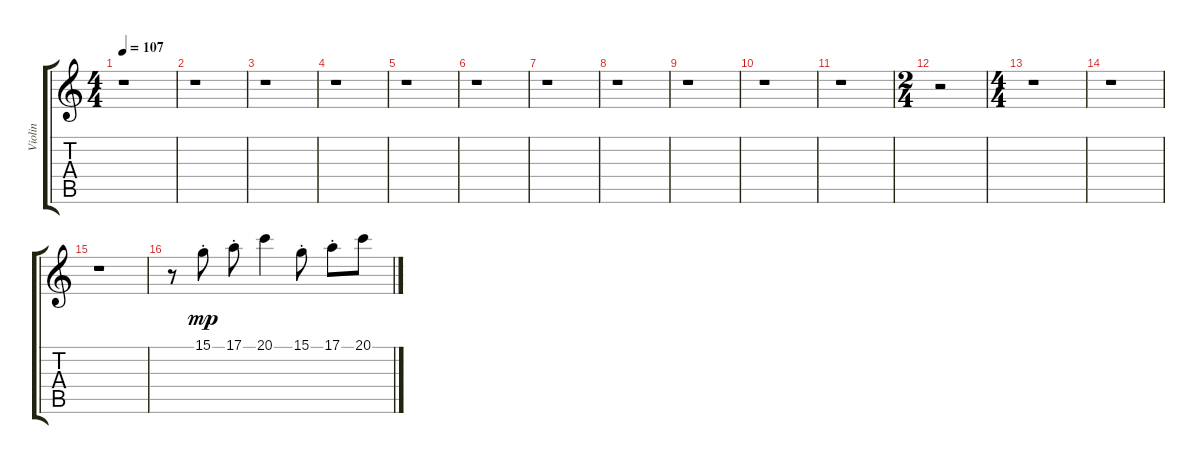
\track ("Violin" "Violin") {instrument violin}
\staff {score tabs}
\tuning (E4 B3 G3 D3 A2 E2) {hide}
\ts (4 4)
\tempo 107
\clef g2
\ks c
r.1{dy mp} |
r.1 |
r.1 |
r.1 |
r.1 |
r.1 |
r.1 |
r.1 |
r.1 |
r.1 |
r.1 |
\ts (2 4)
r.2 |
\ts (4 4)
r.1 |
r.1 |
r.1 |
r.8 15.1{st}.8 17.1{st}.8 20.1.4 15.1{st}.8 17.1{st}.8 20.1.8
